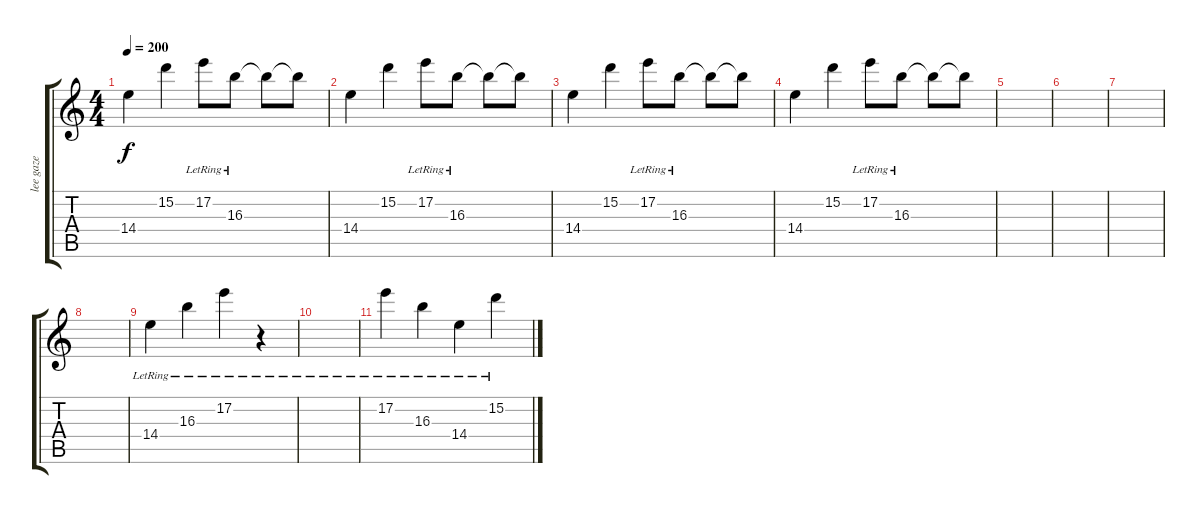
\track ("lee gaze" "lee gaze") {instrument overdrivenguitar}
\staff {score tabs}
\tuning (E4 B3 G3 D3 A2 D2) {hide}
\ts (4 4)
\tempo 200
\clef g2
\ks c
14.4.4{dy f} 15.2.4 17.2{lr}.8 16.3{lr}.8 16.3{t}.8 16.3{t}.8 |
14.4.4 15.2.4 17.2{lr}.8 16.3{lr}.8 16.3{t}.8 16.3{t}.8 |
14.4.4 15.2.4 17.2{lr}.8 16.3{lr}.8 16.3{t}.8 16.3{t}.8 |
14.4.4 15.2.4 17.2{lr}.8 16.3{lr}.8 16.3{t}.8 16.3{t}.8 |
|
|
|
|
14.4{lr}.4 16.3{lr}.4 17.2{lr}.4 r.4 |
|
17.2{lr}.4 16.3{lr}.4 14.4{lr}.4 15.2{lr}.4
